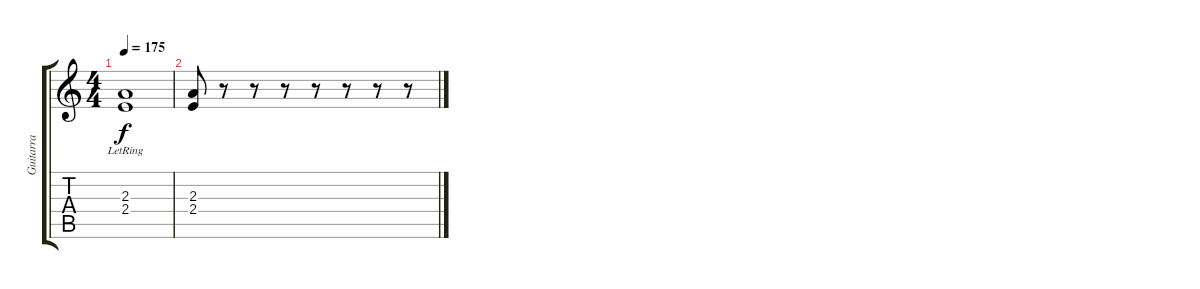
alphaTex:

\track ("Guitarra" "Guitarra") {instrument distortionguitar}
\staff {score tabs}
\tuning (E4 B3 G3 D3 A2 E2) {hide}
\ts (4 4)
\tempo 175
\clef g2
\ks c
(2.3{lr} 2.4{lr}).1{dy f} |
(2.3 2.4).8 r.8 r.8 r.8 r.8 r.8 r.8 r.8
